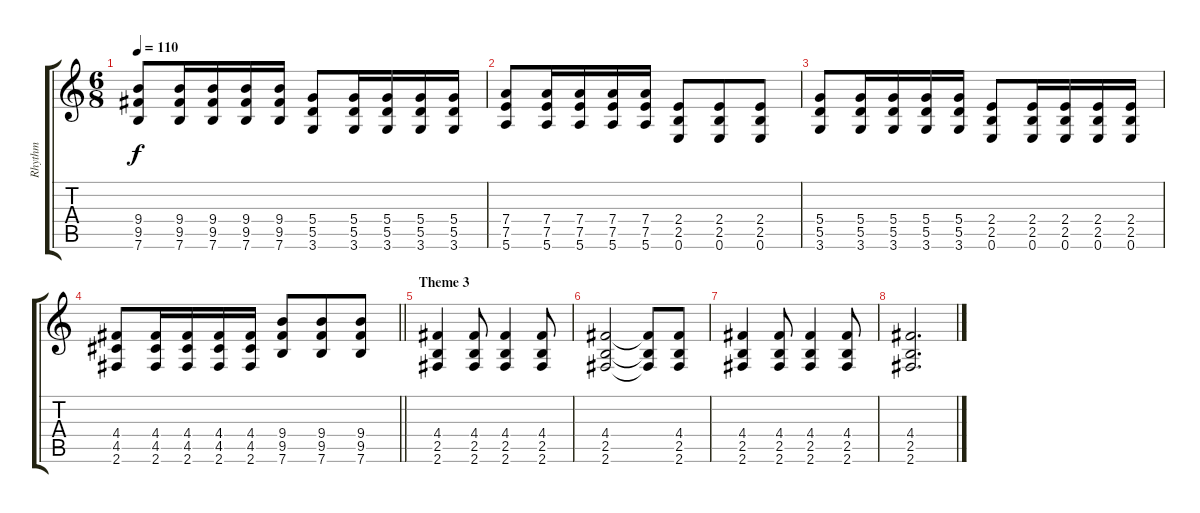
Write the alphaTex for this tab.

\track ("Rhythm" "Rhythm") {instrument distortionguitar}
\staff {score tabs}
\tuning (E4 B3 G3 D3 A2 E2) {hide}
\ts (6 8)
\tempo 110
\clef g2
\ks c
(9.4 9.5 7.6).8{dy f} (9.4 9.5 7.6).16 (9.4 9.5 7.6).16 (9.4 9.5 7.6).16 (9.4 9.5 7.6).16 (5.4 5.5 3.6).8 (5.4 5.5 3.6).16 (5.4 5.5 3.6).16 (5.4 5.5 3.6).16 (5.4 5.5 3.6).16 |
(7.4 7.5 5.6).8 (7.4 7.5 5.6).16 (7.4 7.5 5.6).16 (7.4 7.5 5.6).16 (7.4 7.5 5.6).16 (2.4 2.5 0.6).8 (2.4 2.5 0.6).8 (2.4 2.5 0.6).8 |
(5.4 5.5 3.6).8 (5.4 5.5 3.6).16 (5.4 5.5 3.6).16 (5.4 5.5 3.6).16 (5.4 5.5 3.6).16 (2.4 2.5 0.6).8 (2.4 2.5 0.6).16 (2.4 2.5 0.6).16 (2.4 2.5 0.6).16 (2.4 2.5 0.6).16 |
\barLineRight lightlight
(4.4 4.5 2.6).8 (4.4 4.5 2.6).16 (4.4 4.5 2.6).16 (4.4 4.5 2.6).16 (4.4 4.5 2.6).16 (9.4 9.5 7.6).8 (9.4 9.5 7.6).8 (9.4 9.5 7.6).8 |
\section ("" "Theme 3")
(4.4 2.5 2.6).4 (4.4 2.5 2.6).8 (4.4 2.5 2.6).4 (4.4 2.5 2.6).8 |
(4.4 2.5 2.6).2 (4.4{t} 2.5{t} 2.6{t}).8 (4.4 2.5 2.6).8 |
(4.4 2.5 2.6).4 (4.4 2.5 2.6).8 (4.4 2.5 2.6).4 (4.4 2.5 2.6).8 |
(4.4 2.5 2.6).2{d}
